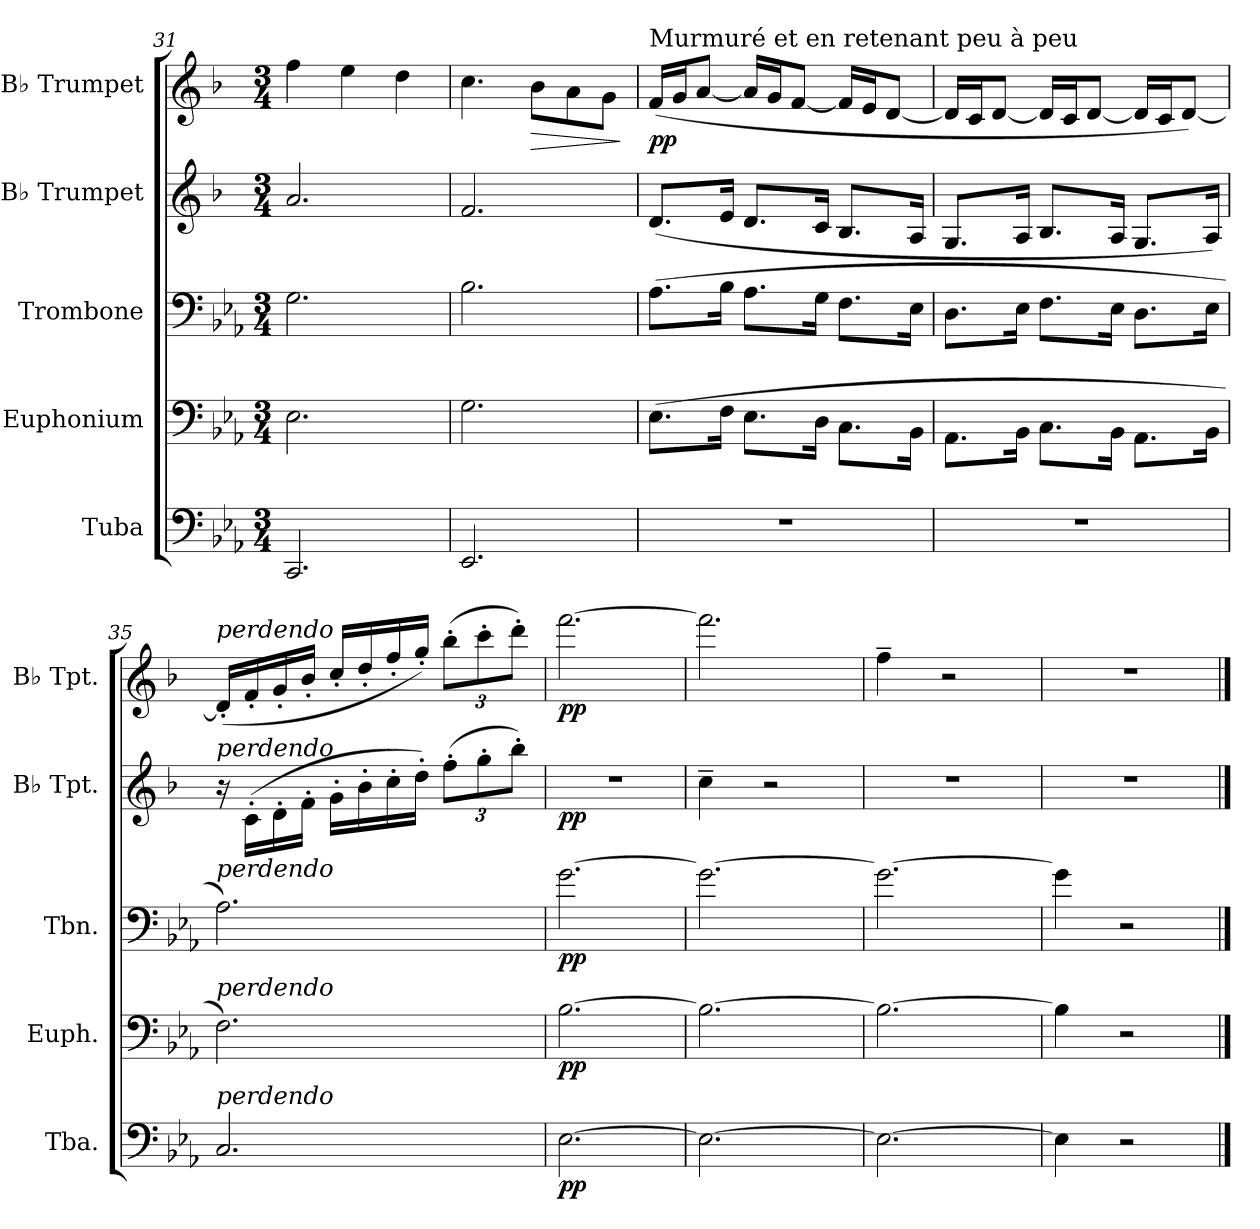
**kern	**dynam	**kern	**dynam	**kern	**dynam	**kern	**dynam	**kern	**dynam
*part5	*part5	*part4	*part4	*part3	*part3	*part2	*part2	*part1	*part1
*staff5	*staff5	*staff4	*staff4	*staff3	*staff3	*staff2	*staff2	*staff1	*staff1
*I"Tuba	*	*I"Euphonium	*	*I"Trombone	*	*I"B♭ Trumpet	*	*I"B♭ Trumpet	*
*I'Tba.	*	*I'Euph.	*	*I'Tbn.	*	*I'B♭ Tpt.	*	*I'B♭ Tpt.	*
*clefF4	*	*clefF4	*	*clefF4	*	*clefG2	*	*clefG2	*
*	*	*	*	*	*	*ITrd1c2	*	*ITrd1c2	*
*k[b-e-a-]	*	*k[b-e-a-]	*	*k[b-e-a-]	*	*k[b-e-a-]	*	*k[b-e-a-]	*
*M3/4	*	*M3/4	*	*M3/4	*	*M3/4	*	*M3/4	*
=31	=31	=31	=31	=31	=31	=31	=31	=31	=31
2.CC/	.	2.E-\	.	2.G\	.	2.g/	.	4ee-\	.
.	.	.	.	.	.	.	.	4dd\	.
.	.	.	.	.	.	.	.	4cc\	.
!!LO:PB:g=z
=32	=32	=32	=32	=32	=32	=32	=32	=32	=32
2.EE-/	.	2.G\	.	2.B-\	.	2.e-/	.	4.b-\	.
!	!	!	!	!	!	!	!	!	!LO:HP:b
.	.	.	.	.	.	.	.	8a-\L	>
.	.	.	.	.	.	.	.	8g\	.
.	.	.	.	.	.	.	.	8f\J	.
.	.	.	.	.	.	.	.	.	]
=33	=33	=33	=33	=33	=33	=33	=33	=33	=33
!	!	!	!	!	!	!	!	!LO:TX:a:t=Murmuré et en retenant peu à peu	!
!	!	!	!	!	!	!	!	!	!LO:DY:b
2.r	.	(>8.E-\L	.	(>8.A-\L	.	(<8.c/L	.	(<16e-/LL	pp
.	.	.	.	.	.	.	.	16f/J	.
.	.	.	.	.	.	.	.	[8g/J	.
.	.	16F\Jk	.	16B-\Jk	.	16d/Jk	.	.	.
.	.	8.E-\L	.	8.A-\L	.	8.c/L	.	16g/LL]	.
.	.	.	.	.	.	.	.	16f/J	.
.	.	.	.	.	.	.	.	[8e-/J	.
.	.	16D\Jk	.	16G\Jk	.	16B-/Jk	.	.	.
.	.	8.C\L	.	8.F\L	.	8.A-/L	.	16e-/LL]	.
.	.	.	.	.	.	.	.	16d/J	.
.	.	.	.	.	.	.	.	[8c/J	.
.	.	16BB-\Jk	.	16E-\Jk	.	16G/Jk	.	.	.
=34	=34	=34	=34	=34	=34	=34	=34	=34	=34
2.r	.	8.AA-\L	.	8.D\L	.	8.F/L	.	16c/LL]	.
.	.	.	.	.	.	.	.	16B-/J	.
.	.	.	.	.	.	.	.	[8c/J	.
.	.	16BB-\Jk	.	16E-\Jk	.	16G/Jk	.	.	.
.	.	8.C\L	.	8.F\L	.	8.A-/L	.	16c/LL]	.
.	.	.	.	.	.	.	.	16B-/J	.
.	.	.	.	.	.	.	.	[8c/J	.
.	.	16BB-\Jk	.	16E-\Jk	.	16G/Jk	.	.	.
.	.	8.AA-\L	.	8.D\L	.	8.F/L	.	16c/LL]	.
.	.	.	.	.	.	.	.	16B-/J	.
.	.	.	.	.	.	.	.	[8c/J)	.
.	.	16BB-\Jk	.	16E-\Jk	.	16G/Jk)	.	.	.
=35	=35	=35	=35	=35	=35	=35	=35	=35	=35
!	!	!	!	!	!	!	!	!LO:TX:a:i:t=perdendo	!
!	!	!	!	!	!	!LO:TX:a:i:t=perdendo	!	!	!
!	!	!	!	!LO:TX:a:i:t=perdendo	!	!	!	!	!
!	!	!LO:TX:a:i:t=perdendo	!	!	!	!	!	!	!
!LO:TX:a:i:t=perdendo	!	!	!	!	!	!	!	!	!
2.C/	.	2.F\)	.	2.A-\)	.	16r	.	(<16c'/LL]	.
.	.	.	.	.	.	(>16B-'\LL	.	16e-'/	.
.	.	.	.	.	.	16c'\	.	16f'/	.
.	.	.	.	.	.	16e-'\JJ	.	16a-'/JJ	.
.	.	.	.	.	.	16f'\LL	.	16b-'/LL	.
.	.	.	.	.	.	16a-'\	.	16cc'/	.
.	.	.	.	.	.	16b-'\	.	16ee-'/	.
.	.	.	.	.	.	16cc'\JJ)	.	16ff'/JJ)	.
*	*	*	*	*	*	*Xbrackettup	*	*Xbrackettup	*
.	.	.	.	.	.	(>12ee-'\L	.	(>12aa-'\L	.
.	.	.	.	.	.	12ff'\	.	12bb-'\	.
.	.	.	.	.	.	12aa-'\J)	.	12ccc'\J)	.
!!LO:LB:g=z
=36	=36	=36	=36	=36	=36	=36	=36	=36	=36
!	!LO:DY:b	!	!LO:DY:b	!	!LO:DY:b	!	!LO:DY:b	!	!LO:DY:b
[2.E-\	pp	[2.B-\	pp	[2.g\	pp	2.r	pp	[2.eee-\	pp
=37	=37	=37	=37	=37	=37	=37	=37	=37	=37
2.E-\_	.	2.B-\_	.	2.g\_	.	4b-~\	.	2.eee-\]	.
.	.	.	.	.	.	2r	.	.	.
=38	=38	=38	=38	=38	=38	=38	=38	=38	=38
2.E-\_	.	2.B-\_	.	2.g\_	.	2.r	.	4ee-~\	.
.	.	.	.	.	.	.	.	2r	.
=39	=39	=39	=39	=39	=39	=39	=39	=39	=39
4E-\]	.	4B-\]	.	4g\]	.	2.r	.	2.r	.
2r	.	2r	.	2r	.	.	.	.	.
==	==	==	==	==	==	==	==	==	==
*-	*-	*-	*-	*-	*-	*-	*-	*-	*-
